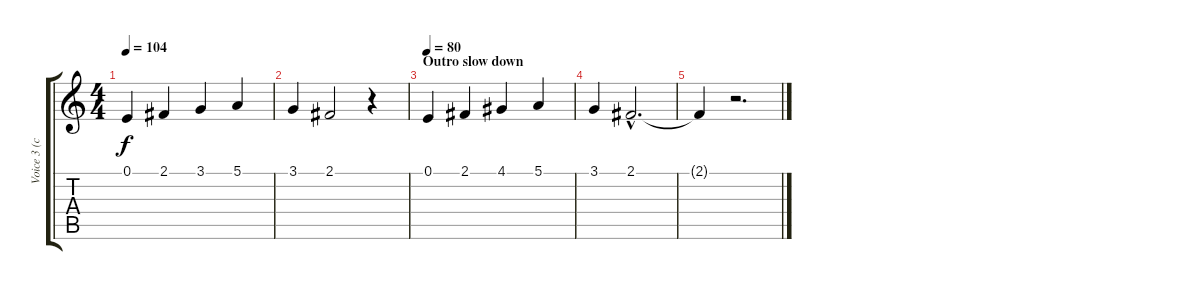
\track ("Voice 3 (choruses)" "Voice 3 (c") {instrument sopranosax}
\staff {score tabs}
\tuning (E4 B3 G3 D3 A2 E2) {hide}
\ts (4 4)
\tempo 104
\clef g2
\ks c
0.1.4{dy f} 2.1.4 3.1.4 5.1.4 |
3.1.4 2.1.2 r.4 |
\section ("" "Outro slow down")
\tempo 80
0.1.4 2.1.4 4.1.4 5.1.4 |
3.1.4 2.1{hac}.2{d} |
2.1{t}.4 r.2{d}
